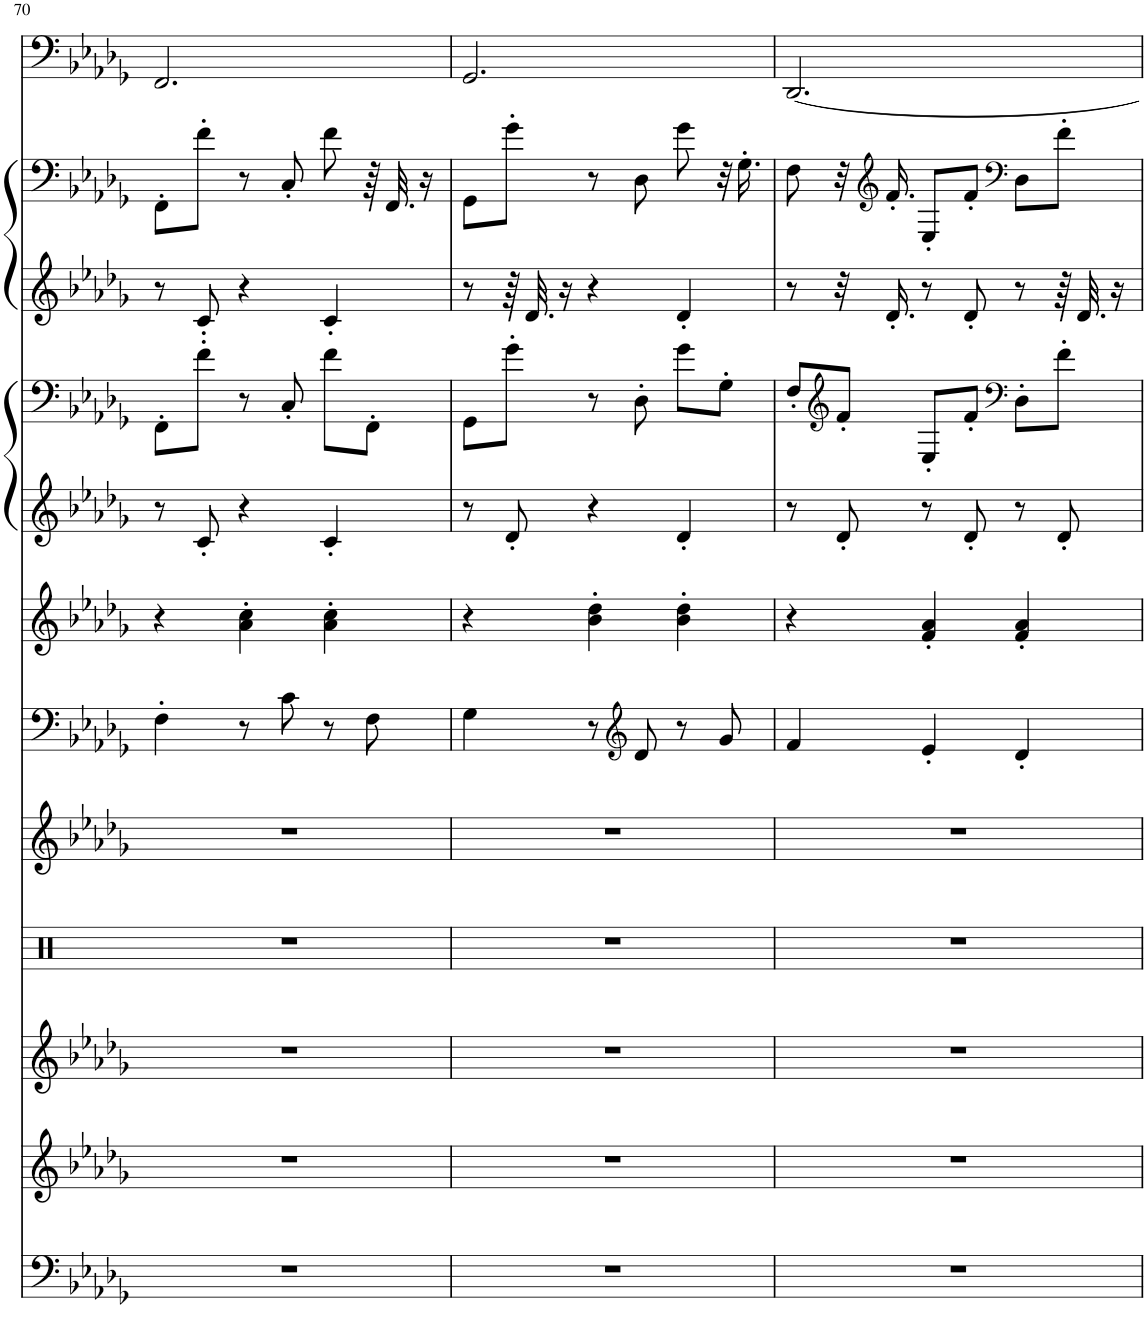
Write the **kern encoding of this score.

**kern	**kern	**kern	**kern	**kern	**kern	**kern	**kern	**kern	**kern	**kern	**kern
*part10	*part9	*part8	*part7	*part6	*part5	*part4	*part3	*part3	*part2	*part2	*part1
*staff12	*staff11	*staff10	*staff9	*staff8	*staff7	*staff6	*staff5	*staff4	*staff3	*staff2	*staff1
*I"Alto Sax, ru@euronet.nl	*I"Flute, Ron Uiterwijk	*I"Clarinet, Converted to XG	*I"Percussion	*I"Jazz Guitar	*I"E.Piano 2	*I"Clav.	*I"Harpsichord	*	*I"Harpsichord	*	*I"Fretless Bass
*I'A Sax	*I'Fl	*I'Cl	*	*	*I'E.Pno	*I'Clv	*I'Hpschd	*	*I'Hpschd	*	*
!!LO:PB:g=z
*clefF4	*clefG2	*clefG2	*clefX	*clefG2	*clefF4	*clefG2	*clefG2	*clefF4	*clefG2	*clefF4	*clefF4
*Trd5c9	*	*Trd1c2	*	*	*	*	*	*	*	*	*
*k[b-e-a-d-g-]	*k[b-e-a-d-g-]	*k[b-e-a-d-g-]	*k[]	*k[b-e-a-d-g-]	*k[b-e-a-d-g-]	*k[b-e-a-d-g-]	*k[b-e-a-d-g-]	*k[b-e-a-d-g-]	*k[b-e-a-d-g-]	*k[b-e-a-d-g-]	*k[b-e-a-d-g-]
*M3/4	*M3/4	*M3/4	*M3/4	*M3/4	*M3/4	*M3/4	*M3/4	*M3/4	*M3/4	*M3/4	*M3/4
=70	=70	=70	=70	=70	=70	=70	=70	=70	=70	=70	=70
2.r	2.r	2.r	2.r	2.r	4F'\	4r	8r	8FF'\L	8r	8FF'\L	2.FF/
.	.	.	.	.	.	.	8c'/	8f'\J	8c'/	8f'\J	.
.	.	.	.	.	8r	4a-\' 4cc\'	4r	8r	4r	8r	.
.	.	.	.	.	8c\	.	.	8C'/	.	8C'/	.
.	.	.	.	.	8r	4a-\' 4cc\'	4c'/	8f\L	4c'/	8f\	.
.	.	.	.	.	8F\	.	.	8FF'\J	.	64r	.
.	.	.	.	.	.	.	.	.	.	32.FF/	.
.	.	.	.	.	.	.	.	.	.	16r	.
=71	=71	=71	=71	=71	=71	=71	=71	=71	=71	=71	=71
2.r	2.r	2.r	2.r	2.r	4G-\	4r	8r	8GG-\L	8r	8GG-\L	2.GG-/
.	.	.	.	.	.	.	8d-'/	8g-'\J	64r	8g-'\J	.
.	.	.	.	.	.	.	.	.	32.d-/	.	.
.	.	.	.	.	.	.	.	.	16r	.	.
.	.	.	.	.	8r	4b-\' 4dd-\'	4r	8r	4r	8r	.
*	*	*	*	*	*clefG2	*	*	*	*	*	*
.	.	.	.	.	8d-/	.	.	8D-'\	.	8D-\	.
.	.	.	.	.	8r	4b-\' 4dd-\'	4d-'/	8g-\L	4d-'/	8g-\	.
.	.	.	.	.	8g-/	.	.	8G-'\J	.	32r	.
.	.	.	.	.	.	.	.	.	.	16.G-'\	.
=72	=72	=72	=72	=72	=72	=72	=72	=72	=72	=72	=72
2.r	2.r	2.r	2.r	2.r	4f/	4r	8r	8F'/L	8r	8F\	[2.DD-/
*	*	*	*	*	*	*	*	*clefG2	*	*	*
.	.	.	.	.	.	.	8d-'/	8f'/J	32r	32r	.
*	*	*	*	*	*	*	*	*	*	*clefG2	*
.	.	.	.	.	.	.	.	.	16.d-'/	16.f'/	.
.	.	.	.	.	4e-'/	4f/' 4a-/'	8r	8E-'/L	8r	8E-'/L	.
.	.	.	.	.	.	.	8d-'/	8f'/J	8d-'/	8f'/J	.
*	*	*	*	*	*	*	*	*clefF4	*	*clefF4	*
.	.	.	.	.	4d-'/	4f/' 4a-/'	8r	8D-'\L	8r	8D-\L	.
.	.	.	.	.	.	.	8d-'/	8f'\J	64r	8f'\J	.
.	.	.	.	.	.	.	.	.	32.d-/	.	.
.	.	.	.	.	.	.	.	.	16r	.	.
=	=	=	=	=	=	=	=	=	=	=	=
*-	*-	*-	*-	*-	*-	*-	*-	*-	*-	*-	*-
